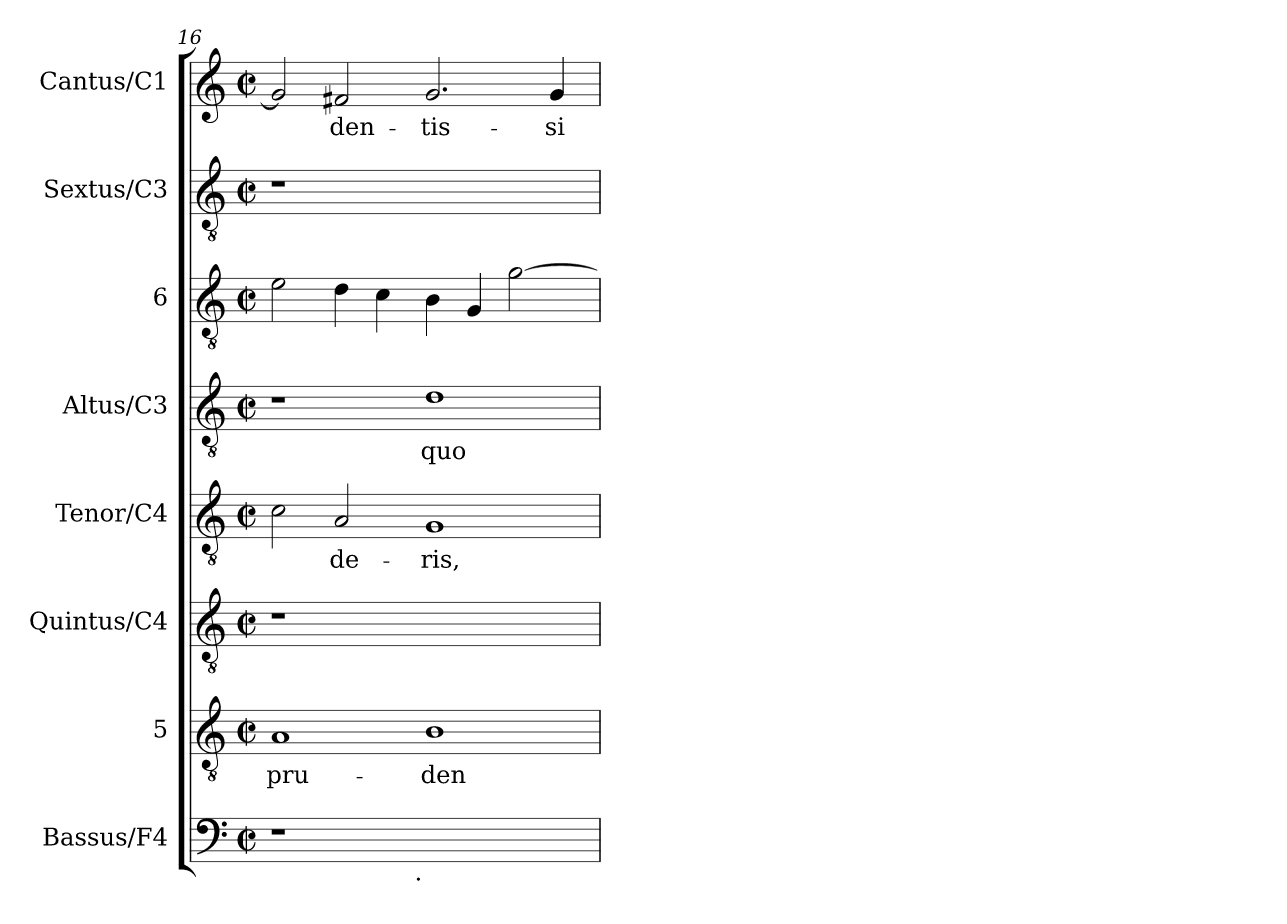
**kern	**kern	**text	**kern	**kern	**text	**kern	**text	**kern	**text	**kern	**kern	**text
*part8	*part7	*part7	*part6	*part5	*part5	*part4	*part4	*part3	*part3	*part2	*part1	*part1
*staff8	*staff7	*staff7	*staff6	*staff5	*staff5	*staff4	*staff4	*staff3	*staff3	*staff2	*staff1	*staff1
*I"Bassus/F4	*I"5	*	*I"Quintus/C4	*I"Tenor/C4	*	*I"Altus/C3	*	*I"6	*	*I"Sextus/C3	*I"Cantus/C1	*
*I'B	*	*	*	*I'T	*	*I'A	*	*	*	*	*I'C	*
!!LO:PB:g=z
*clefF4	*clefGv2	*	*clefGv2	*clefGv2	*	*clefGv2	*	*clefGv2	*	*clefGv2	*clefG2	*
*k[]	*k[]	*	*k[]	*k[]	*	*k[]	*	*k[]	*	*k[]	*k[]	*
*C:	*C:	*	*C:	*C:	*	*C:	*	*C:	*	*C:	*C:	*
*M2/2	*M2/2	*	*M2/2	*M2/2	*	*M2/2	*	*M2/2	*	*M2/2	*M2/2	*
*met(c|)	*met(c|)	*	*met(c|)	*met(c|)	*	*met(c|)	*	*met(c|)	*	*met(c|)	*met(c|)	*
=16	=16	=16	=16	=16	=16	=16	=16	=16	=16	=16	=16	=16
!	!	!LO:LY:b:cj	!	!	!LO:LY:b:cj	!	!	!	!LO:LY:b:cj	!	!	!LO:LY:b:cj
*^	*	*	*	*	*	*	*	*	*	*	*	*
1r	2ryy	1A	pru-	1r	2c\	--	1r	.	2e\	--	1r	2g/]	--
!	!	!	!	!	!	!LO:LY:b:cj	!	!	!	!LO:LY:b:cj	!	!	!LO:LY:b:cj
.	4...ryy	.	.	.	2A/	-de-	.	.	4d\	--	.	2f#X/	-den-
!	!	!	!	!	!	!	!	!	!	!LO:LY:b:cj	!	!	!
.	.	.	.	.	.	.	.	.	4c\	--	.	.	.
!	!LO:TX:b:t=.	!	!	!	!	!	!	!	!	!	!	!	!
.	1ryy	.	.	.	.	.	.	.	.	.	.	.	.
!	!	!	!LO:LY:b:cj	!	!	!LO:LY:b:cj	!	!LO:LY:b:cj	!	!LO:LY:b:cj	!	!	!LO:LY:b:cj
1ryy	.	1B	-den-	1ryy	1G	-ris,	1d	quo	4B\	--	1ryy	2.g/	-tis-
!	!	!	!	!	!	!	!	!	!	!LO:LY:b:cj	!	!	!
.	.	.	.	.	.	.	.	.	4G/	--	.	.	.
!	!	!	!	!	!	!	!	!	!	!LO:LY:b:cj	!	!	!
.	.	.	.	.	.	.	.	.	[>2g\	--	.	.	.
!	!	!	!	!	!	!	!	!	!	!	!	!	!LO:LY:b:cj
.	.	.	.	.	.	.	.	.	.	.	.	4g/	-si-
.	32ryy	.	.	.	.	.	.	.	.	.	.	.	.
*v	*v	*	*	*	*	*	*	*	*	*	*	*	*
=	=	=	=	=	=	=	=	=	=	=	=	=
*-	*-	*-	*-	*-	*-	*-	*-	*-	*-	*-	*-	*-
